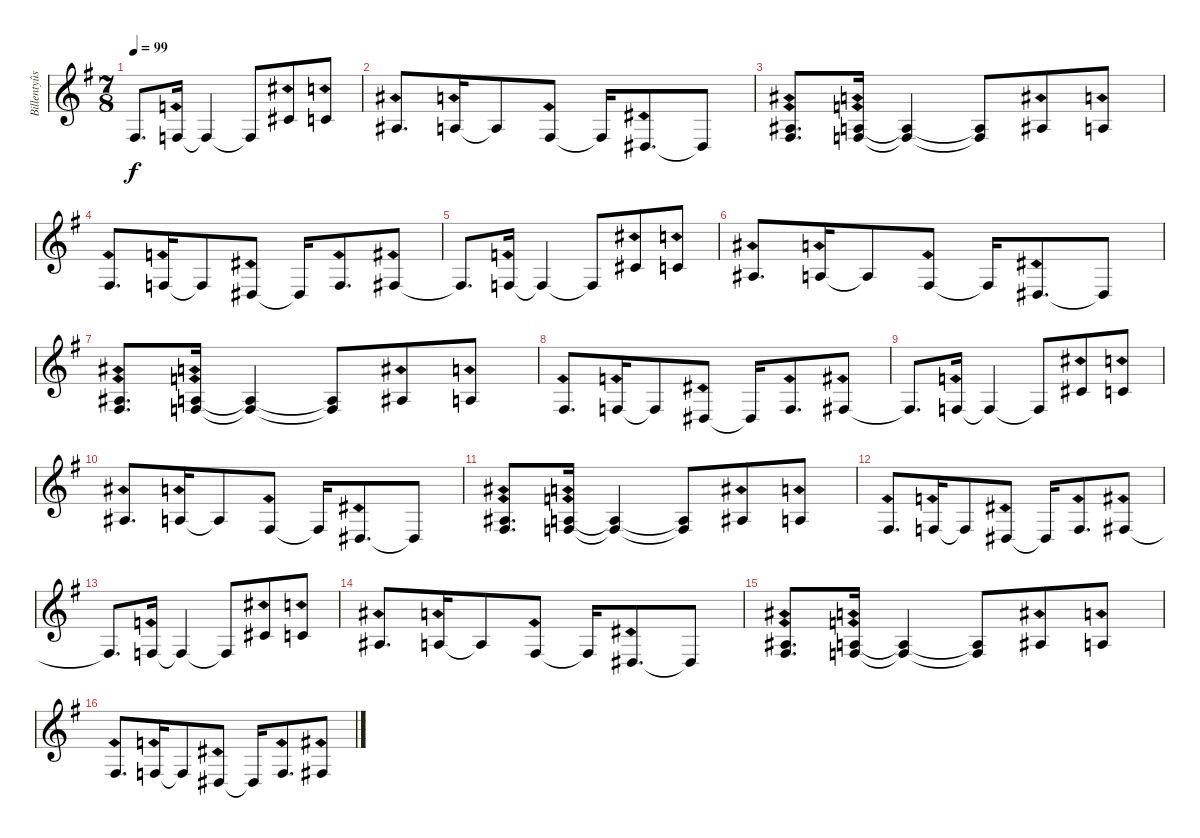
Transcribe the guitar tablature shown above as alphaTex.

\track ("Billentyûs 1 (Mats Olausson)" "Billentyûs") {instrument honkytonkpiano}
\staff {score}
\tuning (E4 B3 G3 D3 A2 E2) {hide}
\ts (7 8)
\tempo 99
\clef g2
\ks g
4.4{t}.8{d dy f beam merge} 3.4{ph 12}.16 3.4{t}.4 3.4{t}.8{beam merge} 2.2{ph 12}.8 1.2{ph 12}.8 |
3.3{ph 12}.8{d beam merge} 2.3{ph 12}.16 2.3{t}.8{beam merge} 4.4{ph 12}.8 4.4{t}.16 1.4{ph 12}.8{d} 1.4{t}.8 |
(3.3{ph 12} 4.4{ph 12}).8{d beam merge} (2.3{ph 12} 3.4{ph 12}).16 (2.3{t} 3.4{t}).4 (2.3{t} 3.4{t}).8{beam merge} 3.3{ph 12}.8 2.3{ph 12}.8 |
4.4{ph 12}.8{d beam merge} 3.4{ph 12}.16 3.4{t}.8{beam merge} 1.4{ph 12}.8 1.4{t}.16 3.4{ph 12}.8{d} 4.4{ph 12}.8 |
4.4{t}.8{d beam merge} 3.4{ph 12}.16 3.4{t}.4 3.4{t}.8{beam merge} 2.2{ph 12}.8 1.2{ph 12}.8 |
3.3{ph 12}.8{d beam merge} 2.3{ph 12}.16 2.3{t}.8{beam merge} 4.4{ph 12}.8 4.4{t}.16 1.4{ph 12}.8{d} 1.4{t}.8 |
(3.3{ph 12} 4.4{ph 12}).8{d beam merge} (2.3{ph 12} 3.4{ph 12}).16 (2.3{t} 3.4{t}).4 (2.3{t} 3.4{t}).8{beam merge} 3.3{ph 12}.8 2.3{ph 12}.8 |
4.4{ph 12}.8{d beam merge} 3.4{ph 12}.16 3.4{t}.8{beam merge} 1.4{ph 12}.8 1.4{t}.16 3.4{ph 12}.8{d} 4.4{ph 12}.8 |
4.4{t}.8{d beam merge} 3.4{ph 12}.16 3.4{t}.4 3.4{t}.8{beam merge} 2.2{ph 12}.8 1.2{ph 12}.8 |
3.3{ph 12}.8{d beam merge} 2.3{ph 12}.16 2.3{t}.8{beam merge} 4.4{ph 12}.8 4.4{t}.16 1.4{ph 12}.8{d} 1.4{t}.8 |
(3.3{ph 12} 4.4{ph 12}).8{d beam merge} (2.3{ph 12} 3.4{ph 12}).16 (2.3{t} 3.4{t}).4 (2.3{t} 3.4{t}).8{beam merge} 3.3{ph 12}.8 2.3{ph 12}.8 |
4.4{ph 12}.8{d beam merge} 3.4{ph 12}.16 3.4{t}.8{beam merge} 1.4{ph 12}.8 1.4{t}.16 3.4{ph 12}.8{d} 4.4{ph 12}.8 |
4.4{t}.8{d beam merge} 3.4{ph 12}.16 3.4{t}.4 3.4{t}.8{beam merge} 2.2{ph 12}.8 1.2{ph 12}.8 |
3.3{ph 12}.8{d beam merge} 2.3{ph 12}.16 2.3{t}.8{beam merge} 4.4{ph 12}.8 4.4{t}.16 1.4{ph 12}.8{d} 1.4{t}.8 |
(3.3{ph 12} 4.4{ph 12}).8{d beam merge} (2.3{ph 12} 3.4{ph 12}).16 (2.3{t} 3.4{t}).4 (2.3{t} 3.4{t}).8{beam merge} 3.3{ph 12}.8 2.3{ph 12}.8 |
4.4{ph 12}.8{d beam merge} 3.4{ph 12}.16 3.4{t}.8{beam merge} 1.4{ph 12}.8 1.4{t}.16 3.4{ph 12}.8{d} 4.4{ph 12}.8
